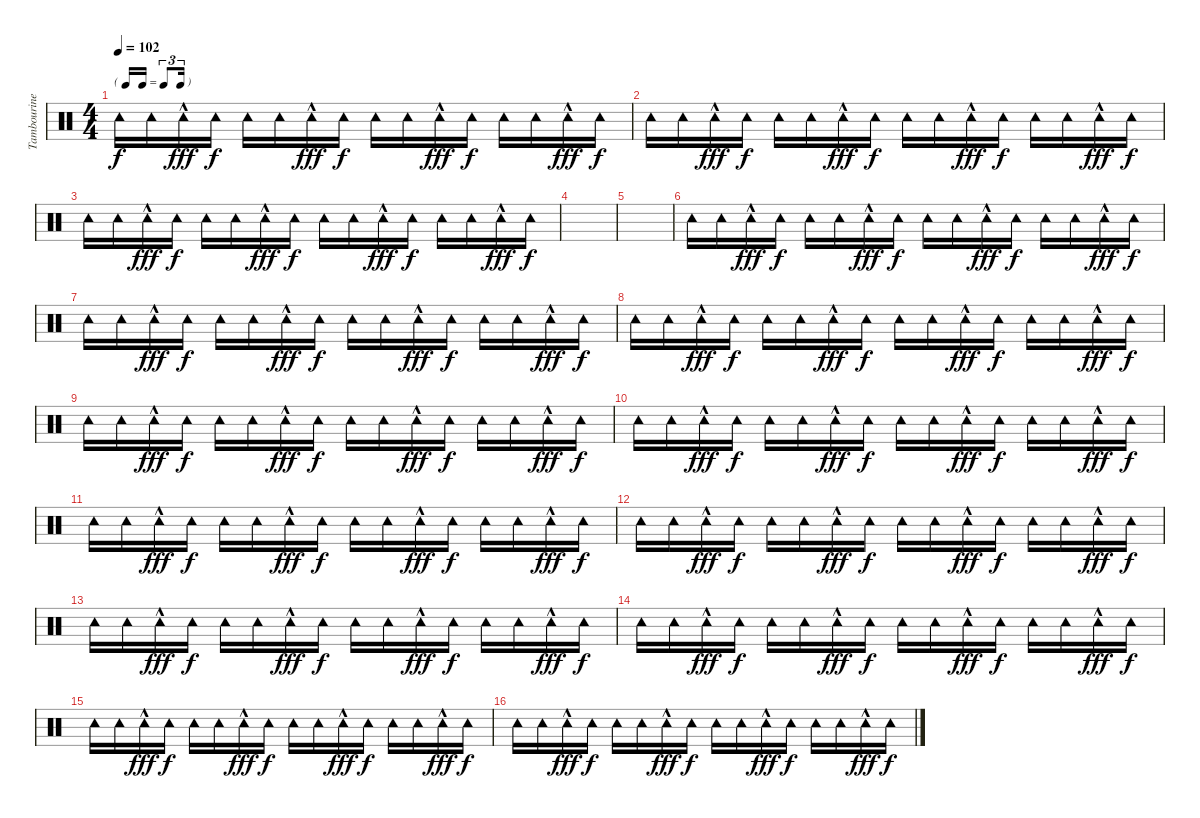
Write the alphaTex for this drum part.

\track ("Tambourine" "Tambourine") {instrument percussion bank 255}
\staff {score}
\articulation defaults
\ts (4 4)
\tf triplet16th
\tempo 102
\clef neutral
\ks c "Tambourine (hit)".16{dy f} "Tambourine (hit)".16 "Tambourine (hit)"{hac}.16{dy fff} "Tambourine (hit)".16{dy f} "Tambourine (hit)".16 "Tambourine (hit)".16 "Tambourine (hit)"{hac}.16{dy fff} "Tambourine (hit)".16{dy f} "Tambourine (hit)".16 "Tambourine (hit)".16 "Tambourine (hit)"{hac}.16{dy fff} "Tambourine (hit)".16{dy f} "Tambourine (hit)".16 "Tambourine (hit)".16 "Tambourine (hit)"{hac}.16{dy fff} "Tambourine (hit)".16{dy f}
|
"Tambourine (hit)".16 "Tambourine (hit)".16 "Tambourine (hit)"{hac}.16{dy fff} "Tambourine (hit)".16{dy f} "Tambourine (hit)".16 "Tambourine (hit)".16 "Tambourine (hit)"{hac}.16{dy fff} "Tambourine (hit)".16{dy f} "Tambourine (hit)".16 "Tambourine (hit)".16 "Tambourine (hit)"{hac}.16{dy fff} "Tambourine (hit)".16{dy f} "Tambourine (hit)".16 "Tambourine (hit)".16 "Tambourine (hit)"{hac}.16{dy fff} "Tambourine (hit)".16{dy f} |
"Tambourine (hit)".16 "Tambourine (hit)".16 "Tambourine (hit)"{hac}.16{dy fff} "Tambourine (hit)".16{dy f} "Tambourine (hit)".16 "Tambourine (hit)".16 "Tambourine (hit)"{hac}.16{dy fff} "Tambourine (hit)".16{dy f} "Tambourine (hit)".16 "Tambourine (hit)".16 "Tambourine (hit)"{hac}.16{dy fff} "Tambourine (hit)".16{dy f} "Tambourine (hit)".16 "Tambourine (hit)".16 "Tambourine (hit)"{hac}.16{dy fff} "Tambourine (hit)".16{dy f} |
|
|
"Tambourine (hit)".16 "Tambourine (hit)".16 "Tambourine (hit)"{hac}.16{dy fff} "Tambourine (hit)".16{dy f} "Tambourine (hit)".16 "Tambourine (hit)".16 "Tambourine (hit)"{hac}.16{dy fff} "Tambourine (hit)".16{dy f} "Tambourine (hit)".16 "Tambourine (hit)".16 "Tambourine (hit)"{hac}.16{dy fff} "Tambourine (hit)".16{dy f} "Tambourine (hit)".16 "Tambourine (hit)".16 "Tambourine (hit)"{hac}.16{dy fff} "Tambourine (hit)".16{dy f} |
"Tambourine (hit)".16 "Tambourine (hit)".16 "Tambourine (hit)"{hac}.16{dy fff} "Tambourine (hit)".16{dy f} "Tambourine (hit)".16 "Tambourine (hit)".16 "Tambourine (hit)"{hac}.16{dy fff} "Tambourine (hit)".16{dy f} "Tambourine (hit)".16 "Tambourine (hit)".16 "Tambourine (hit)"{hac}.16{dy fff} "Tambourine (hit)".16{dy f} "Tambourine (hit)".16 "Tambourine (hit)".16 "Tambourine (hit)"{hac}.16{dy fff} "Tambourine (hit)".16{dy f} |
"Tambourine (hit)".16 "Tambourine (hit)".16 "Tambourine (hit)"{hac}.16{dy fff} "Tambourine (hit)".16{dy f} "Tambourine (hit)".16 "Tambourine (hit)".16 "Tambourine (hit)"{hac}.16{dy fff} "Tambourine (hit)".16{dy f} "Tambourine (hit)".16 "Tambourine (hit)".16 "Tambourine (hit)"{hac}.16{dy fff} "Tambourine (hit)".16{dy f} "Tambourine (hit)".16 "Tambourine (hit)".16 "Tambourine (hit)"{hac}.16{dy fff} "Tambourine (hit)".16{dy f} |
"Tambourine (hit)".16 "Tambourine (hit)".16 "Tambourine (hit)"{hac}.16{dy fff} "Tambourine (hit)".16{dy f} "Tambourine (hit)".16 "Tambourine (hit)".16 "Tambourine (hit)"{hac}.16{dy fff} "Tambourine (hit)".16{dy f} "Tambourine (hit)".16 "Tambourine (hit)".16 "Tambourine (hit)"{hac}.16{dy fff} "Tambourine (hit)".16{dy f} "Tambourine (hit)".16 "Tambourine (hit)".16 "Tambourine (hit)"{hac}.16{dy fff} "Tambourine (hit)".16{dy f} |
"Tambourine (hit)".16 "Tambourine (hit)".16 "Tambourine (hit)"{hac}.16{dy fff} "Tambourine (hit)".16{dy f} "Tambourine (hit)".16 "Tambourine (hit)".16 "Tambourine (hit)"{hac}.16{dy fff} "Tambourine (hit)".16{dy f} "Tambourine (hit)".16 "Tambourine (hit)".16 "Tambourine (hit)"{hac}.16{dy fff} "Tambourine (hit)".16{dy f} "Tambourine (hit)".16 "Tambourine (hit)".16 "Tambourine (hit)"{hac}.16{dy fff} "Tambourine (hit)".16{dy f} |
"Tambourine (hit)".16 "Tambourine (hit)".16 "Tambourine (hit)"{hac}.16{dy fff} "Tambourine (hit)".16{dy f} "Tambourine (hit)".16 "Tambourine (hit)".16 "Tambourine (hit)"{hac}.16{dy fff} "Tambourine (hit)".16{dy f} "Tambourine (hit)".16 "Tambourine (hit)".16 "Tambourine (hit)"{hac}.16{dy fff} "Tambourine (hit)".16{dy f} "Tambourine (hit)".16 "Tambourine (hit)".16 "Tambourine (hit)"{hac}.16{dy fff} "Tambourine (hit)".16{dy f} |
"Tambourine (hit)".16 "Tambourine (hit)".16 "Tambourine (hit)"{hac}.16{dy fff} "Tambourine (hit)".16{dy f} "Tambourine (hit)".16 "Tambourine (hit)".16 "Tambourine (hit)"{hac}.16{dy fff} "Tambourine (hit)".16{dy f} "Tambourine (hit)".16 "Tambourine (hit)".16 "Tambourine (hit)"{hac}.16{dy fff} "Tambourine (hit)".16{dy f} "Tambourine (hit)".16 "Tambourine (hit)".16 "Tambourine (hit)"{hac}.16{dy fff} "Tambourine (hit)".16{dy f} |
"Tambourine (hit)".16 "Tambourine (hit)".16 "Tambourine (hit)"{hac}.16{dy fff} "Tambourine (hit)".16{dy f} "Tambourine (hit)".16 "Tambourine (hit)".16 "Tambourine (hit)"{hac}.16{dy fff} "Tambourine (hit)".16{dy f} "Tambourine (hit)".16 "Tambourine (hit)".16 "Tambourine (hit)"{hac}.16{dy fff} "Tambourine (hit)".16{dy f} "Tambourine (hit)".16 "Tambourine (hit)".16 "Tambourine (hit)"{hac}.16{dy fff} "Tambourine (hit)".16{dy f} |
"Tambourine (hit)".16 "Tambourine (hit)".16 "Tambourine (hit)"{hac}.16{dy fff} "Tambourine (hit)".16{dy f} "Tambourine (hit)".16 "Tambourine (hit)".16 "Tambourine (hit)"{hac}.16{dy fff} "Tambourine (hit)".16{dy f} "Tambourine (hit)".16 "Tambourine (hit)".16 "Tambourine (hit)"{hac}.16{dy fff} "Tambourine (hit)".16{dy f} "Tambourine (hit)".16 "Tambourine (hit)".16 "Tambourine (hit)"{hac}.16{dy fff} "Tambourine (hit)".16{dy f} |
"Tambourine (hit)".16 "Tambourine (hit)".16 "Tambourine (hit)"{hac}.16{dy fff} "Tambourine (hit)".16{dy f} "Tambourine (hit)".16 "Tambourine (hit)".16 "Tambourine (hit)"{hac}.16{dy fff} "Tambourine (hit)".16{dy f} "Tambourine (hit)".16 "Tambourine (hit)".16 "Tambourine (hit)"{hac}.16{dy fff} "Tambourine (hit)".16{dy f} "Tambourine (hit)".16 "Tambourine (hit)".16 "Tambourine (hit)"{hac}.16{dy fff} "Tambourine (hit)".16{dy f} |
"Tambourine (hit)".16 "Tambourine (hit)".16 "Tambourine (hit)"{hac}.16{dy fff} "Tambourine (hit)".16{dy f} "Tambourine (hit)".16 "Tambourine (hit)".16 "Tambourine (hit)"{hac}.16{dy fff} "Tambourine (hit)".16{dy f} "Tambourine (hit)".16 "Tambourine (hit)".16 "Tambourine (hit)"{hac}.16{dy fff} "Tambourine (hit)".16{dy f} "Tambourine (hit)".16 "Tambourine (hit)".16 "Tambourine (hit)"{hac}.16{dy fff} "Tambourine (hit)".16{dy f}
